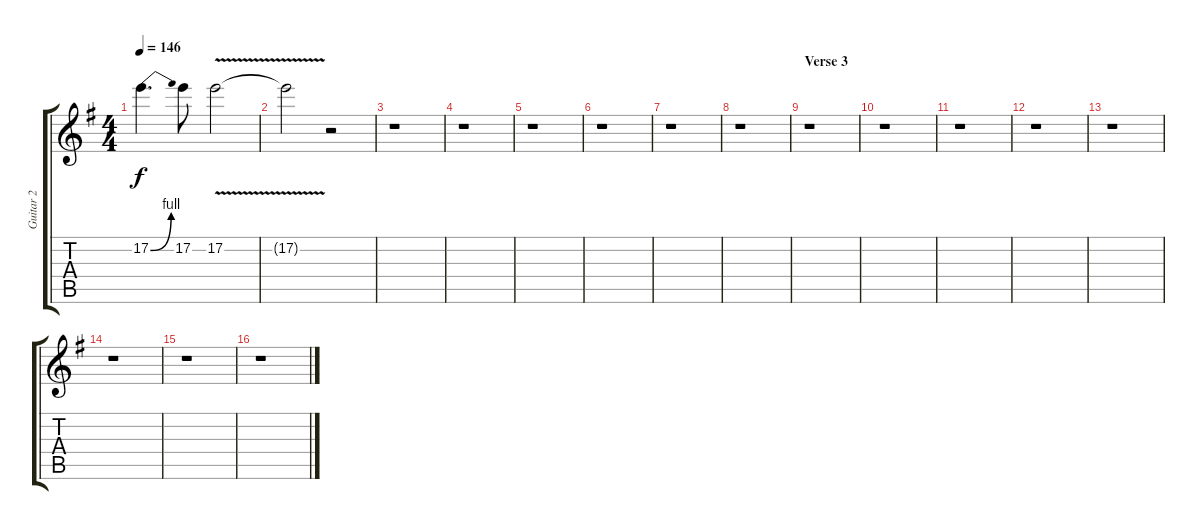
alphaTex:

\track ("Guitar 2" "Guitar 2") {instrument overdrivenguitar}
\staff {score tabs}
\tuning (E4 B3 G3 D3 A2 E2) {hide}
\ts (4 4)
\tempo 146
\clef g2
\ks g
17.2{be (bend 0 0 60 4)}.4{d dy f} 17.2.8 17.2{v}.2 |
17.2{t}.2 r.2 |
r.1 |
r.1 |
r.1 |
r.1 |
r.1 |
r.1 |
\section ("" "Verse 3")
r.1 |
r.1 |
r.1 |
r.1 |
r.1 |
r.1 |
r.1 |
r.1
